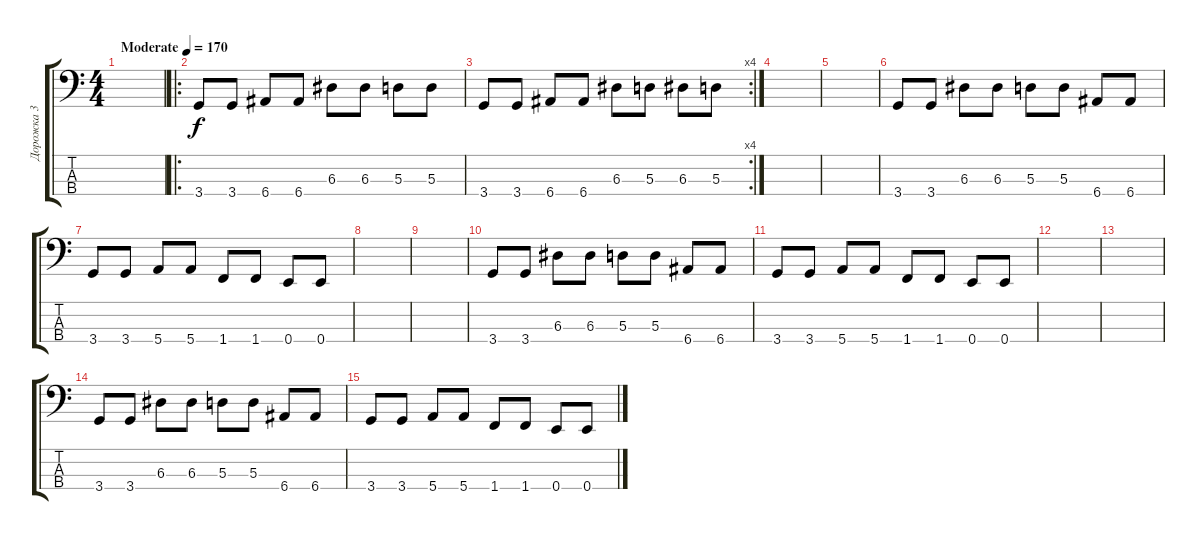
\track ("Дорожка 3" "Дорожка 3") {instrument electricbassfinger bank 25}
\staff {score tabs}
\tuning (G2 D2 A1 E1) {hide}
\ts (4 4)
\tempo (170 "Moderate")
\clef f4
\ks c
|
\ro
3.4.8 3.4.8 6.4.8 6.4.8 6.3.8 6.3.8 5.3.8 5.3.8 |
\rc 4
3.4.8 3.4.8 6.4.8 6.4.8 6.3.8 5.3.8 6.3.8 5.3.8 |
|
|
3.4.8 3.4.8 6.3.8 6.3.8 5.3.8 5.3.8 6.4.8 6.4.8 |
3.4.8 3.4.8 5.4.8 5.4.8 1.4.8 1.4.8 0.4.8 0.4.8 |
|
|
3.4.8 3.4.8 6.3.8 6.3.8 5.3.8 5.3.8 6.4.8 6.4.8 |
3.4.8 3.4.8 5.4.8 5.4.8 1.4.8 1.4.8 0.4.8 0.4.8 |
|
|
3.4.8 3.4.8 6.3.8 6.3.8 5.3.8 5.3.8 6.4.8 6.4.8 |
3.4.8 3.4.8 5.4.8 5.4.8 1.4.8 1.4.8 0.4.8 0.4.8
